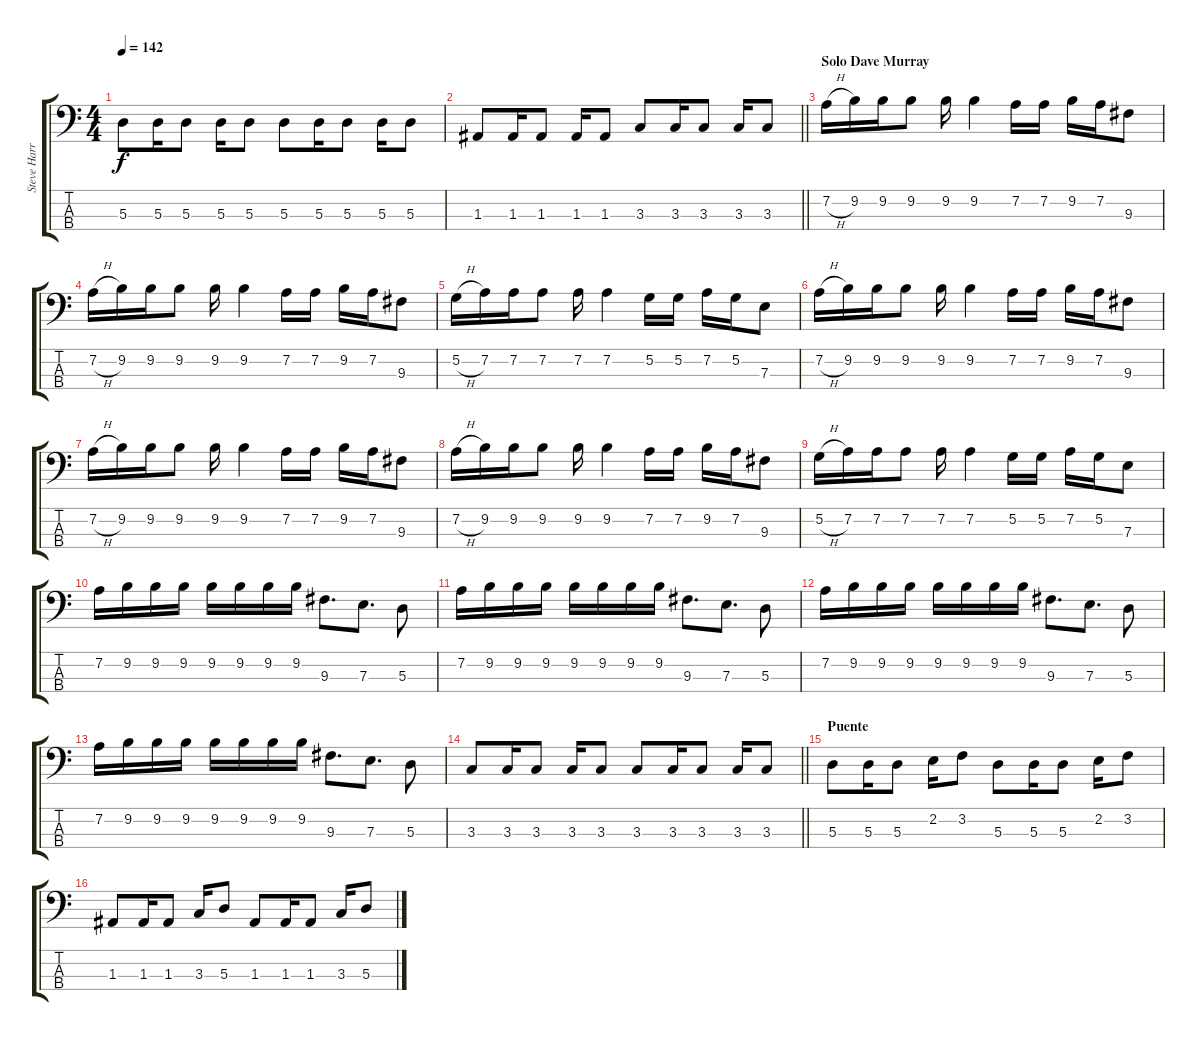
\track ("Steve Harris" "Steve Harr") {instrument electricbassfinger}
\staff {score tabs}
\tuning (G2 D2 A1 E1) {hide}
\ts (4 4)
\tempo 142
\clef f4
\ks c
5.3.8{dy f} 5.3.16 5.3.8 5.3.16 5.3.8 5.3.8 5.3.16 5.3.8 5.3.16 5.3.8 |
\barLineRight lightlight
1.3.8 1.3.16 1.3.8 1.3.16 1.3.8 3.3.8 3.3.16 3.3.8 3.3.16 3.3.8 |
\section ("" "Solo Dave Murray")
7.2{h}.16 9.2.16 9.2.16 9.2.8 9.2.16 9.2.4 7.2.16 7.2.16 9.2.16 7.2.16 9.3.8 |
7.2{h}.16 9.2.16 9.2.16 9.2.8 9.2.16 9.2.4 7.2.16 7.2.16 9.2.16 7.2.16 9.3.8 |
5.2{h}.16 7.2.16 7.2.16 7.2.8 7.2.16 7.2.4 5.2.16 5.2.16 7.2.16 5.2.16 7.3.8 |
7.2{h}.16 9.2.16 9.2.16 9.2.8 9.2.16 9.2.4 7.2.16 7.2.16 9.2.16 7.2.16 9.3.8 |
7.2{h}.16 9.2.16 9.2.16 9.2.8 9.2.16 9.2.4 7.2.16 7.2.16 9.2.16 7.2.16 9.3.8 |
7.2{h}.16 9.2.16 9.2.16 9.2.8 9.2.16 9.2.4 7.2.16 7.2.16 9.2.16 7.2.16 9.3.8 |
5.2{h}.16 7.2.16 7.2.16 7.2.8 7.2.16 7.2.4 5.2.16 5.2.16 7.2.16 5.2.16 7.3.8 |
7.2.16 9.2.16 9.2.16 9.2.16 9.2.16 9.2.16 9.2.16 9.2.16 9.3.8{d} 7.3.8{d} 5.3.8 |
7.2.16 9.2.16 9.2.16 9.2.16 9.2.16 9.2.16 9.2.16 9.2.16 9.3.8{d} 7.3.8{d} 5.3.8 |
7.2.16 9.2.16 9.2.16 9.2.16 9.2.16 9.2.16 9.2.16 9.2.16 9.3.8{d} 7.3.8{d} 5.3.8 |
7.2.16 9.2.16 9.2.16 9.2.16 9.2.16 9.2.16 9.2.16 9.2.16 9.3.8{d} 7.3.8{d} 5.3.8 |
\barLineRight lightlight
3.3.8 3.3.16 3.3.8 3.3.16 3.3.8 3.3.8 3.3.16 3.3.8 3.3.16 3.3.8 |
\section ("" "Puente")
5.3.8 5.3.16 5.3.8 2.2.16 3.2.8 5.3.8 5.3.16 5.3.8 2.2.16 3.2.8 |
1.3.8 1.3.16 1.3.8 3.3.16 5.3.8 1.3.8 1.3.16 1.3.8 3.3.16 5.3.8
